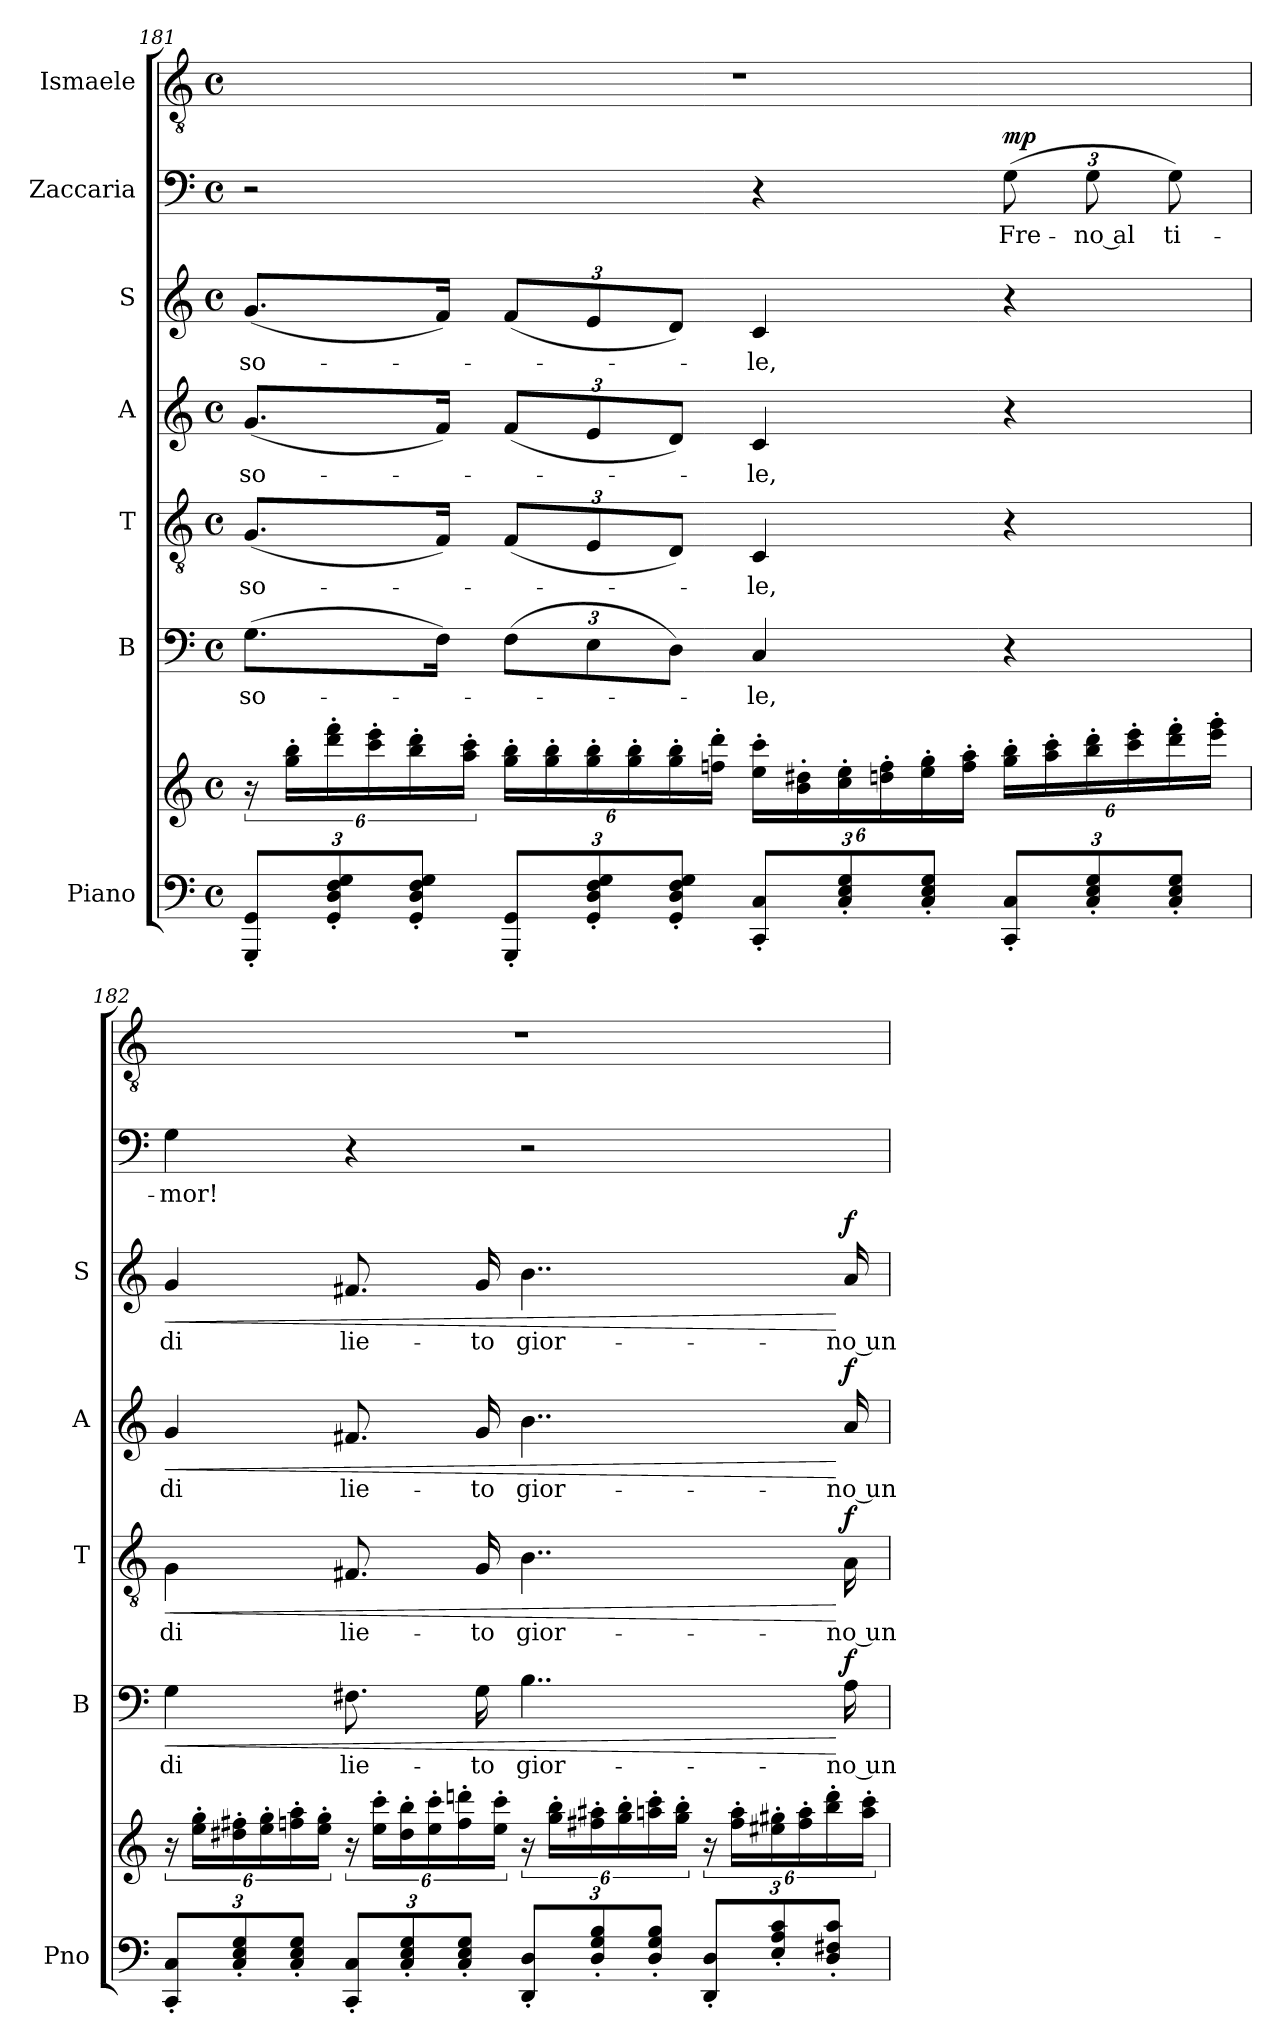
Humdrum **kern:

**kern	**kern	**kern	**text	**dynam	**kern	**text	**dynam	**kern	**text	**dynam	**kern	**text	**dynam	**kern	**text	**dynam	**kern
*part7	*part7	*part6	*part6	*part6	*part5	*part5	*part5	*part4	*part4	*part4	*part3	*part3	*part3	*part2	*part2	*part2	*part1
*staff8	*staff7	*staff6	*staff6	*staff6	*staff5	*staff5	*staff5	*staff4	*staff4	*staff4	*staff3	*staff3	*staff3	*staff2	*staff2	*staff2	*staff1
*I"Piano	*	*I"B	*	*	*I"T	*	*	*I"A	*	*	*I"S	*	*	*I"Zaccaria	*	*	*I"Ismaele
*I'Pno	*	*I'B	*	*	*I'T	*	*	*I'A	*	*	*I'S	*	*	*	*	*	*
!!LO:PB:g=z
*clefF4	*clefG2	*clefF4	*	*	*clefGv2	*	*	*clefG2	*	*	*clefG2	*	*	*clefF4	*	*	*clefGv2
*k[]	*k[]	*k[]	*	*	*k[]	*	*	*k[]	*	*	*k[]	*	*	*k[]	*	*	*k[]
*M4/4	*M4/4	*M4/4	*	*	*M4/4	*	*	*M4/4	*	*	*M4/4	*	*	*M4/4	*	*	*M4/4
*met(c)	*met(c)	*met(c)	*	*	*met(c)	*	*	*met(c)	*	*	*met(c)	*	*	*met(c)	*	*	*met(c)
*Xbrackettup	*	*	*	*	*	*	*	*	*	*	*	*	*	*	*	*	*
=181	=181	=181	=181	=181	=181	=181	=181	=181	=181	=181	=181	=181	=181	=181	=181	=181	=181
!	!	!	!LO:LY:b	!	!	!LO:LY:b	!	!	!LO:LY:b	!	!	!LO:LY:b	!	!	!	!	!
12GGG/' 12GG/'L	24r	(8.G\L	so-	.	(8.G/L	so-	.	(8.g/L	so-	.	(8.g/L	so-	.	2r	.	.	1r
.	24gg!\' 24bb!\'LL	.	.	.	.	.	.	.	.	.	.	.	.	.	.	.	.
12GG/' 12D/' 12F/' 12G/'	24ddd!\' 24fff!\'	.	.	.	.	.	.	.	.	.	.	.	.	.	.	.	.
.	24ccc!\' 24eee!\'	.	.	.	.	.	.	.	.	.	.	.	.	.	.	.	.
12GG/' 12D/' 12F/' 12G/'J	24bb!\' 24ddd!\'	.	.	.	.	.	.	.	.	.	.	.	.	.	.	.	.
.	.	16F\Jk)	.	.	16F/Jk)	.	.	16f/Jk)	.	.	16f/Jk)	.	.	.	.	.	.
.	24aa!\' 24ccc!\'JJ	.	.	.	.	.	.	.	.	.	.	.	.	.	.	.	.
*	*Xbrackettup	*Xbrackettup	*	*	*Xbrackettup	*	*	*Xbrackettup	*	*	*Xbrackettup	*	*	*	*	*	*
12GGG/' 12GG/'L	24gg!\' 24bb!\'LL	(12F\L	.	.	(12F/L	.	.	(12f/L	.	.	(12f/L	.	.	.	.	.	.
.	24gg!\' 24bb!\'	.	.	.	.	.	.	.	.	.	.	.	.	.	.	.	.
12GG/' 12D/' 12F/' 12G/'	24gg!\' 24bb!\'	12E\	.	.	12E/	.	.	12e/	.	.	12e/	.	.	.	.	.	.
.	24gg!\' 24bb!\'	.	.	.	.	.	.	.	.	.	.	.	.	.	.	.	.
12GG/' 12D/' 12F/' 12G/'J	24gg!\' 24bb!\'	12D\J)	.	.	12D/J)	.	.	12d/J)	.	.	12d/J)	.	.	.	.	.	.
.	24ffn!\' 24ddd!\'JJ	.	.	.	.	.	.	.	.	.	.	.	.	.	.	.	.
!	!	!	!LO:LY:b	!	!	!LO:LY:b	!	!	!LO:LY:b	!	!	!LO:LY:b	!	!	!	!	!
12CC/' 12C/'L	24ee!\' 24ccc!\'LL	4C/	-le,	.	4C/	-le,	.	4c/	-le,	.	4c/	-le,	.	4r	.	.	.
.	24b!\' 24dd#X!\'	.	.	.	.	.	.	.	.	.	.	.	.	.	.	.	.
12C/' 12E/' 12G/'	24cc!\' 24ee!\'	.	.	.	.	.	.	.	.	.	.	.	.	.	.	.	.
.	24ddn!\' 24ff!\'	.	.	.	.	.	.	.	.	.	.	.	.	.	.	.	.
12C/' 12E/' 12G/'J	24ee!\' 24gg!\'	.	.	.	.	.	.	.	.	.	.	.	.	.	.	.	.
.	24ff!\' 24aa!\'JJ	.	.	.	.	.	.	.	.	.	.	.	.	.	.	.	.
*	*	*	*	*	*	*	*	*	*	*	*	*	*	*Xbrackettup	*	*	*
!	!	!	!	!	!	!	!	!	!	!	!	!	!	!	!LO:LY:b	!LO:DY:a	!
12CC/' 12C/'L	24gg!\' 24bb!\'LL	4r	.	.	4r	.	.	4r	.	.	4r	.	.	(12G\	Fre-	mp	.
.	24aa!\' 24ccc!\'	.	.	.	.	.	.	.	.	.	.	.	.	.	.	.	.
!	!	!	!	!	!	!	!	!	!	!	!	!	!	!	!LO:LY:b	!	!
12C/' 12E/' 12G/'	24bb!\' 24ddd!\'	.	.	.	.	.	.	.	.	.	.	.	.	12G\	no al	.	.
.	24ccc!\' 24eee!\'	.	.	.	.	.	.	.	.	.	.	.	.	.	.	.	.
!	!	!	!	!	!	!	!	!	!	!	!	!	!	!	!LO:LY:b	!	!
12C/' 12E/' 12G/'J	24ddd!\' 24fff!\'	.	.	.	.	.	.	.	.	.	.	.	.	12G\)	ti-	.	.
.	24eee!\' 24ggg!\'JJ	.	.	.	.	.	.	.	.	.	.	.	.	.	.	.	.
=182	=182	=182	=182	=182	=182	=182	=182	=182	=182	=182	=182	=182	=182	=182	=182	=182	=182
*	*brackettup	*	*	*	*	*	*	*	*	*	*	*	*	*	*	*	*
!	!	!	!LO:LY:b	!LO:HP:b	!	!LO:LY:b	!LO:HP:b	!	!LO:LY:b	!LO:HP:b	!	!LO:LY:b	!LO:HP:b	!	!LO:LY:b	!	!
12CC/' 12C/'L	24r	4G\	di	<	4G\	di	<	4g/	di	<	4g/	di	<	4G\	-mor!	.	1r
.	24ee!\' 24gg!\'LL	.	.	.	.	.	.	.	.	.	.	.	.	.	.	.	.
12C/' 12E/' 12G/'	24dd#X!\' 24ff#X!\'	.	.	.	.	.	.	.	.	.	.	.	.	.	.	.	.
.	24ee!\' 24gg!\'	.	.	.	.	.	.	.	.	.	.	.	.	.	.	.	.
12C/' 12E/' 12G/'J	24ffn!\' 24aa!\'	.	.	.	.	.	.	.	.	.	.	.	.	.	.	.	.
.	24ee!\' 24gg!\'JJ	.	.	.	.	.	.	.	.	.	.	.	.	.	.	.	.
!	!	!	!LO:LY:b	!	!	!LO:LY:b	!	!	!LO:LY:b	!	!	!LO:LY:b	!	!	!	!	!
12CC/' 12C/'L	24r	8.F#X\	lie-	.	8.F#X/	lie-	.	8.f#X/	lie-	.	8.f#X/	lie-	.	4r	.	.	.
.	24ee!\' 24ccc!\'LL	.	.	.	.	.	.	.	.	.	.	.	.	.	.	.	.
12C/' 12E/' 12G/'	24dd#!\' 24bb!\'	.	.	.	.	.	.	.	.	.	.	.	.	.	.	.	.
.	24ee!\' 24ccc!\'	.	.	.	.	.	.	.	.	.	.	.	.	.	.	.	.
12C/' 12E/' 12G/'J	24ff!\' 24dddn!\'	.	.	.	.	.	.	.	.	.	.	.	.	.	.	.	.
!	!	!	!LO:LY:b	!	!	!LO:LY:b	!	!	!LO:LY:b	!	!	!LO:LY:b	!	!	!	!	!
.	.	16G\	-to	.	16G/	-to	.	16g/	-to	.	16g/	-to	.	.	.	.	.
.	24ee!\' 24ccc!\'JJ	.	.	.	.	.	.	.	.	.	.	.	.	.	.	.	.
!	!	!	!LO:LY:b	!	!	!LO:LY:b	!	!	!LO:LY:b	!	!	!LO:LY:b	!	!	!	!	!
12DD/' 12D/'L	24r	4..B\	gior-	.	4..B\	gior-	.	4..b\	gior-	.	4..b\	gior-	.	2r	.	.	.
.	24gg!\' 24bb!\'LL	.	.	.	.	.	.	.	.	.	.	.	.	.	.	.	.
12D/' 12G/' 12B/'	24ff#X!\' 24aa#X!\'	.	.	.	.	.	.	.	.	.	.	.	.	.	.	.	.
.	24gg!\' 24bb!\'	.	.	.	.	.	.	.	.	.	.	.	.	.	.	.	.
12D/' 12G/' 12B/'J	24aan!\' 24ccc!\'	.	.	.	.	.	.	.	.	.	.	.	.	.	.	.	.
.	24gg!\' 24bb!\'JJ	.	.	.	.	.	.	.	.	.	.	.	.	.	.	.	.
12DD/' 12D/'L	24r	.	.	.	.	.	.	.	.	.	.	.	.	.	.	.	.
.	24ff#!\' 24aa!\'LL	.	.	.	.	.	.	.	.	.	.	.	.	.	.	.	.
12E/' 12A/' 12c/'	24ee#X!\' 24gg#X!\'	.	.	.	.	.	.	.	.	.	.	.	.	.	.	.	.
.	24ff#!\' 24aa!\'	.	.	.	.	.	.	.	.	.	.	.	.	.	.	.	.
12D/' 12F#X/' 12c/'J	24bb!\' 24ddd!\'	.	.	.	.	.	.	.	.	.	.	.	.	.	.	.	.
!	!	!	!LO:LY:b	!LO:DY:n=1:a	!	!LO:LY:b	!LO:DY:n=1:a	!	!LO:LY:b	!LO:DY:n=1:a	!	!LO:LY:b	!LO:DY:n=1:a	!	!	!	!
.	.	16A\	no un	[ f	16A\	no un	[ f	16a/	no un	[ f	16a/	no un	[ f	.	.	.	.
.	24aa!\' 24ccc!\'JJ	.	.	.	.	.	.	.	.	.	.	.	.	.	.	.	.
=	=	=	=	=	=	=	=	=	=	=	=	=	=	=	=	=	=
*-	*-	*-	*-	*-	*-	*-	*-	*-	*-	*-	*-	*-	*-	*-	*-	*-	*-
